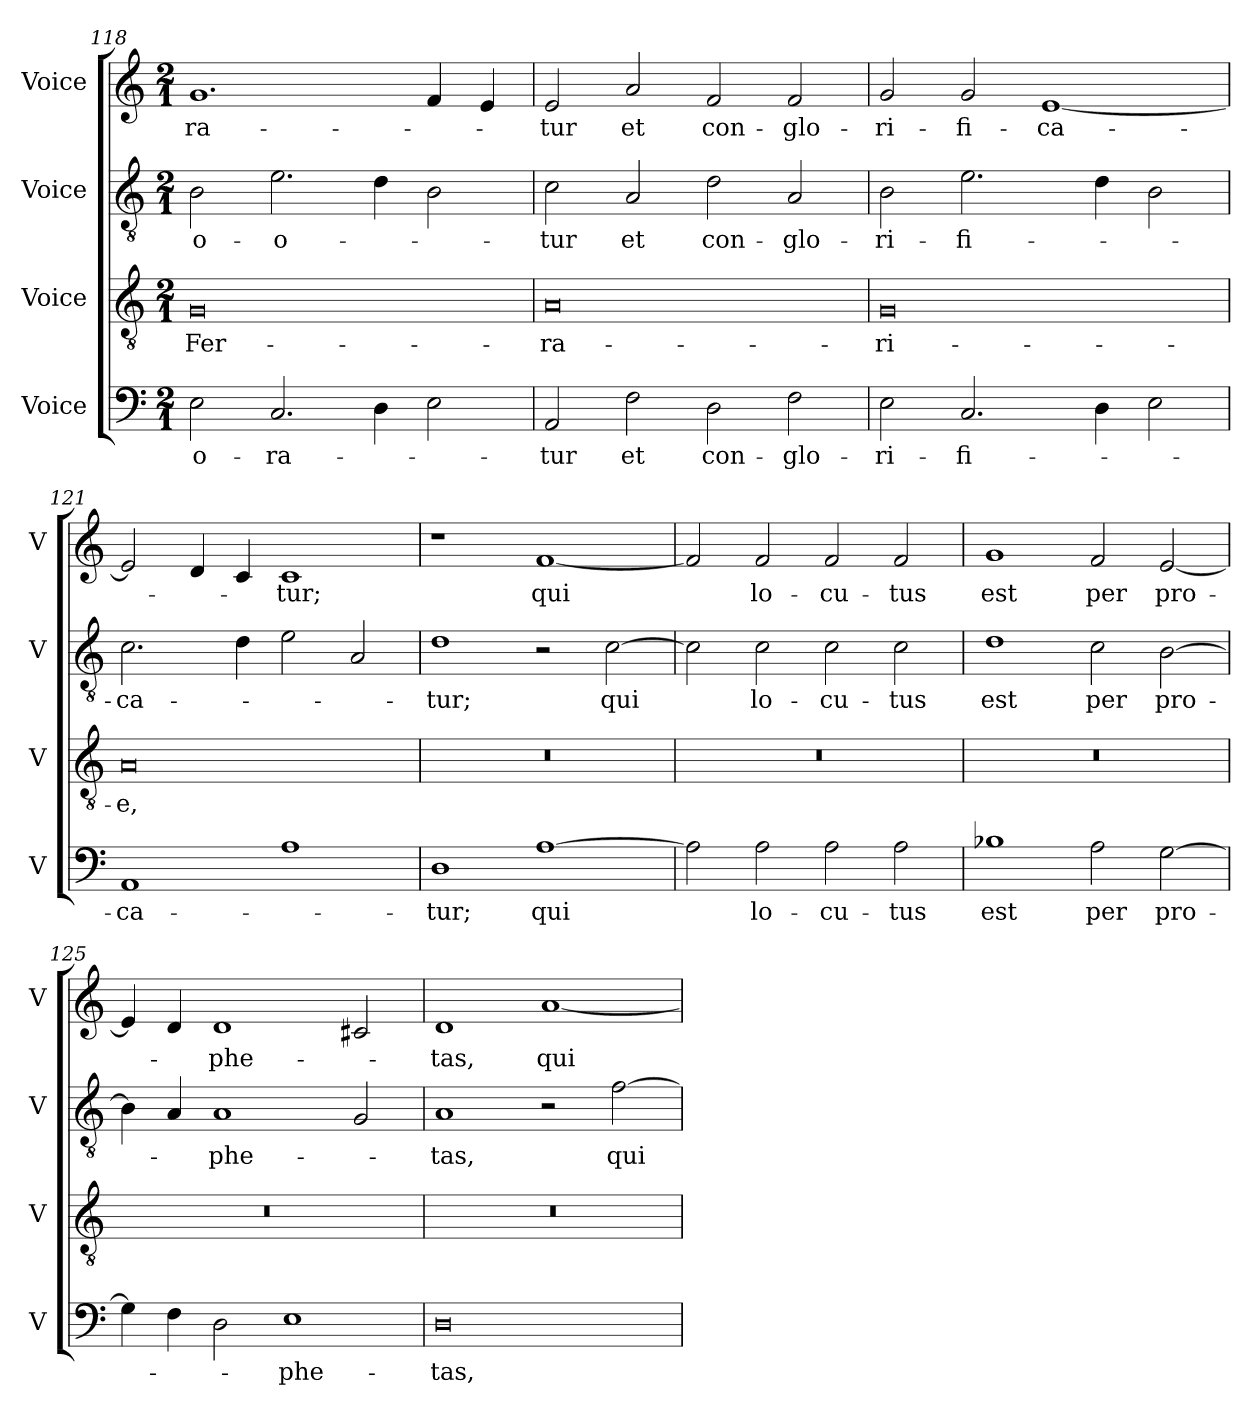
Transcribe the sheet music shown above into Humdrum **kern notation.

**kern	**text	**kern	**text	**kern	**text	**kern	**text
*part4	*part4	*part3	*part3	*part2	*part2	*part1	*part1
*staff4	*staff4	*staff3	*staff3	*staff2	*staff2	*staff1	*staff1
*I"Voice	*	*I"Voice	*	*I"Voice	*	*I"Voice	*
*I'V	*	*I'V	*	*I'V	*	*I'V	*
*clefF4	*	*clefGv2	*	*clefGv2	*	*clefG2	*
*k[]	*	*k[]	*	*k[]	*	*k[]	*
*M2/1	*	*M2/1	*	*M2/1	*	*M2/1	*
=118	=118	=118	=118	=118	=118	=118	=118
!	!LO:LY:b	!	!LO:LY:b	!	!LO:LY:b	!	!LO:LY:b
2E\	-o-	0G	Fer-	2B\	-o-	1.g	-ra-
!	!LO:LY:b	!	!	!	!LO:LY:b	!	!
2.C/	-ra-	.	.	2.e\	-o-	.	.
4D\	.	.	.	4d\	.	.	.
2E\	.	.	.	2B\	.	4f/	.
.	.	.	.	.	.	4e/	.
!!LO:LB:g=z
=119	=119	=119	=119	=119	=119	=119	=119
!	!LO:LY:b	!	!LO:LY:b	!	!LO:LY:b	!	!LO:LY:b
2AA/	-tur	0A	-ra-	2c\	-tur	2e/	-tur
!	!LO:LY:b	!	!	!	!LO:LY:b	!	!LO:LY:b
2F\	et	.	.	2A/	et	2a/	et
!	!LO:LY:b	!	!	!	!LO:LY:b	!	!LO:LY:b
2D\	con-	.	.	2d\	con-	2f/	con-
!	!LO:LY:b	!	!	!	!LO:LY:b	!	!LO:LY:b
2F\	-glo-	.	.	2A/	-glo-	2f/	-glo-
=120	=120	=120	=120	=120	=120	=120	=120
!	!LO:LY:b	!	!LO:LY:b	!	!LO:LY:b	!	!LO:LY:b
2E\	-ri-	0G	-ri-	2B\	-ri-	2g/	-ri-
!	!LO:LY:b	!	!	!	!LO:LY:b	!	!LO:LY:b
2.C/	-fi-	.	.	2.e\	-fi-	2g/	-fi-
!	!	!	!	!	!	!	!LO:LY:b
.	.	.	.	.	.	[1e	-ca-
4D\	.	.	.	4d\	.	.	.
2E\	.	.	.	2B\	.	.	.
=121	=121	=121	=121	=121	=121	=121	=121
!	!LO:LY:b	!	!LO:LY:b	!	!LO:LY:b	!	!
1AA	-ca-	0A	-e,	2.c\	-ca-	2e/]	.
.	.	.	.	.	.	4d/	.
.	.	.	.	4d\	.	4c/	.
!	!	!	!	!	!	!	!LO:LY:b
1A	.	.	.	2e\	.	1c	-tur;
.	.	.	.	2A/	.	.	.
=122	=122	=122	=122	=122	=122	=122	=122
!	!LO:LY:b	!	!	!	!LO:LY:b	!	!
1D	-tur;	0r	.	1d	-tur;	1r	.
!	!LO:LY:b	!	!	!	!	!	!LO:LY:b
[1A	qui	.	.	2r	.	[1f	qui
!	!	!	!	!	!LO:LY:b	!	!
.	.	.	.	[2c\	qui	.	.
!!LO:LB:g=z
=123	=123	=123	=123	=123	=123	=123	=123
2A\]	.	0r	.	2c\]	.	2f/]	.
!	!LO:LY:b	!	!	!	!LO:LY:b	!	!LO:LY:b
2A\	lo-	.	.	2c\	lo-	2f/	lo-
!	!LO:LY:b	!	!	!	!LO:LY:b	!	!LO:LY:b
2A\	-cu-	.	.	2c\	-cu-	2f/	-cu-
!	!LO:LY:b	!	!	!	!LO:LY:b	!	!LO:LY:b
2A\	-tus	.	.	2c\	-tus	2f/	-tus
=124	=124	=124	=124	=124	=124	=124	=124
!	!LO:LY:b	!	!	!	!LO:LY:b	!	!LO:LY:b
1B-X	est	0r	.	1d	est	1g	est
!	!LO:LY:b	!	!	!	!LO:LY:b	!	!LO:LY:b
2A\	per	.	.	2c\	per	2f/	per
!	!LO:LY:b	!	!	!	!LO:LY:b	!	!LO:LY:b
[2G\	pro-	.	.	[2B\	pro-	[2e/	pro-
=125	=125	=125	=125	=125	=125	=125	=125
4G\]	.	0r	.	4B\]	.	4e/]	.
4F\	.	.	.	4A/	.	4d/	.
!	!	!	!	!	!LO:LY:b	!	!LO:LY:b
2D\	.	.	.	1A	-phe-	1d	-phe-
!	!LO:LY:b	!	!	!	!	!	!
1E	-phe-	.	.	.	.	.	.
.	.	.	.	2G/	.	2c#X/	.
=126	=126	=126	=126	=126	=126	=126	=126
!	!LO:LY:b	!	!	!	!LO:LY:b	!	!LO:LY:b
0D	-tas,	0r	.	1A	-tas,	1d	-tas,
!	!	!	!	!	!	!	!LO:LY:b
.	.	.	.	2r	.	[1a	qui
!	!	!	!	!	!LO:LY:b	!	!
.	.	.	.	[2f\	qui	.	.
=	=	=	=	=	=	=	=
*-	*-	*-	*-	*-	*-	*-	*-
